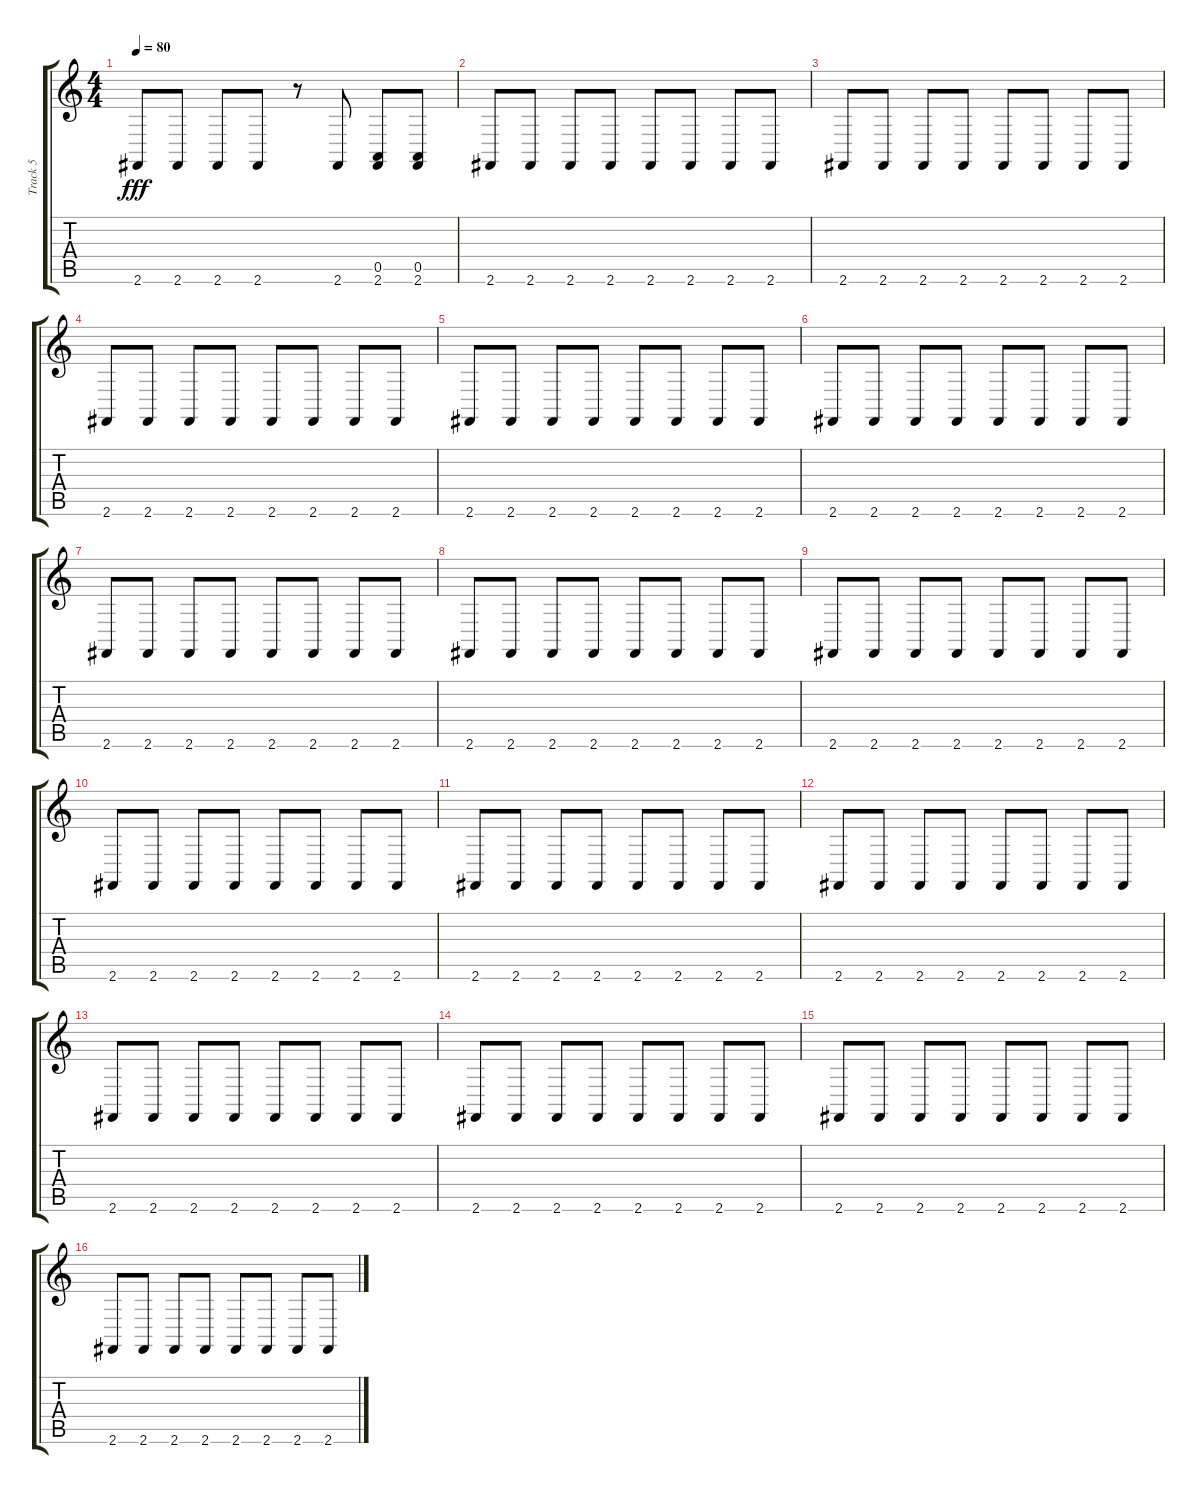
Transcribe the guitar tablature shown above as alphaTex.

\track ("Track 5" "Track 5") {instrument synthdrum}
\staff {score tabs}
\tuning (E4 B3 G3 D3 A2 E2) {hide}
\ts (4 4)
\tempo 80
\clef g2
\ks c
2.6.8{dy fff} 2.6.8 2.6.8 2.6.8 r.8 2.6.8 (0.5 2.6).8 (0.5 2.6).8 |
2.6.8 2.6.8 2.6.8 2.6.8 2.6.8 2.6.8 2.6.8 2.6.8 |
2.6.8 2.6.8 2.6.8 2.6.8 2.6.8 2.6.8 2.6.8 2.6.8 |
2.6.8 2.6.8 2.6.8 2.6.8 2.6.8 2.6.8 2.6.8 2.6.8 |
2.6.8 2.6.8 2.6.8 2.6.8 2.6.8 2.6.8 2.6.8 2.6.8 |
2.6.8 2.6.8 2.6.8 2.6.8 2.6.8 2.6.8 2.6.8 2.6.8 |
2.6.8 2.6.8 2.6.8 2.6.8 2.6.8 2.6.8 2.6.8 2.6.8 |
2.6.8 2.6.8 2.6.8 2.6.8 2.6.8 2.6.8 2.6.8 2.6.8 |
2.6.8 2.6.8 2.6.8 2.6.8 2.6.8 2.6.8 2.6.8 2.6.8 |
2.6.8 2.6.8 2.6.8 2.6.8 2.6.8 2.6.8 2.6.8 2.6.8 |
2.6.8 2.6.8 2.6.8 2.6.8 2.6.8 2.6.8 2.6.8 2.6.8 |
2.6.8 2.6.8 2.6.8 2.6.8 2.6.8 2.6.8 2.6.8 2.6.8 |
2.6.8 2.6.8 2.6.8 2.6.8 2.6.8 2.6.8 2.6.8 2.6.8 |
2.6.8 2.6.8 2.6.8 2.6.8 2.6.8 2.6.8 2.6.8 2.6.8 |
2.6.8 2.6.8 2.6.8 2.6.8 2.6.8 2.6.8 2.6.8 2.6.8 |
2.6.8 2.6.8 2.6.8 2.6.8 2.6.8 2.6.8 2.6.8 2.6.8
